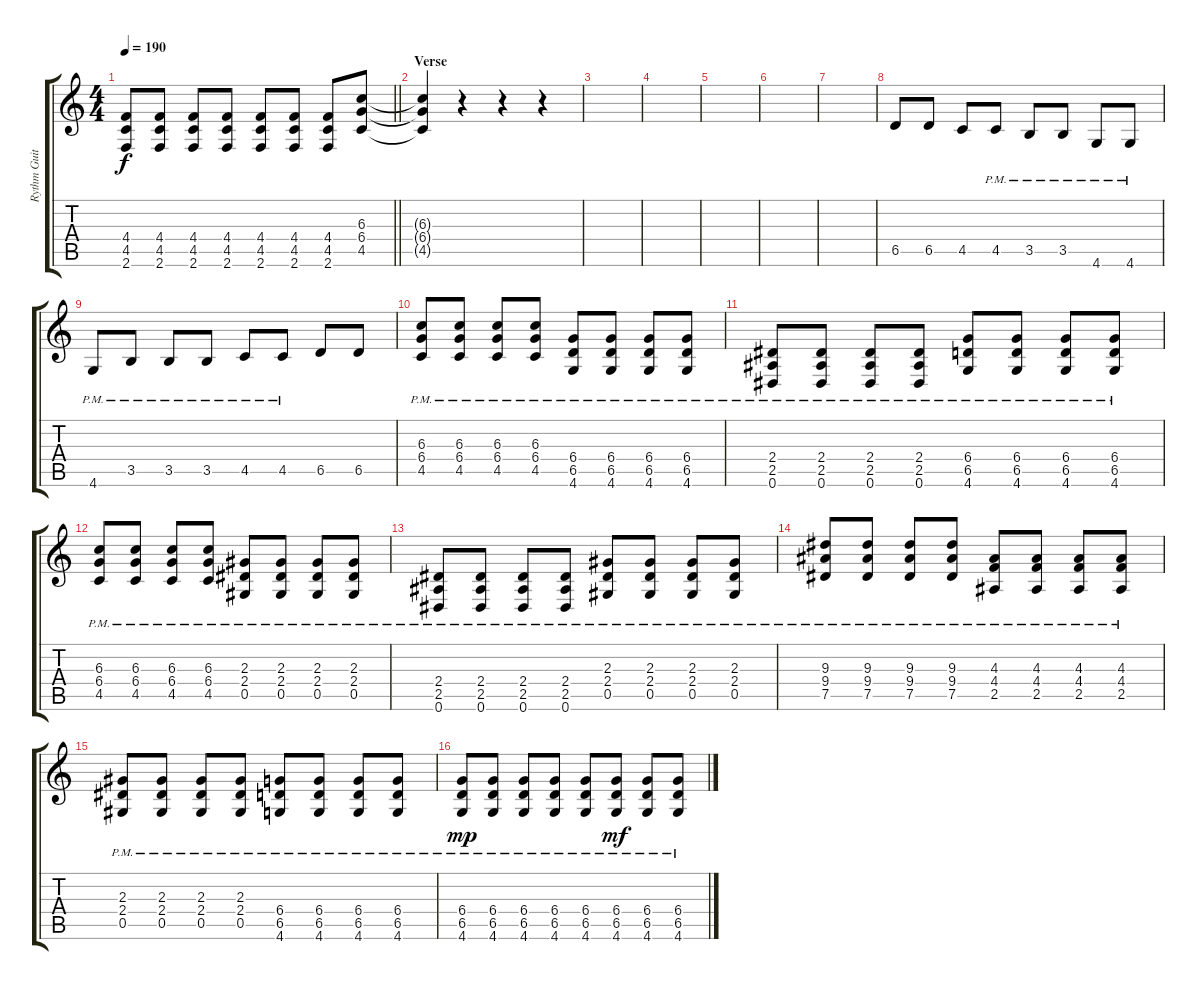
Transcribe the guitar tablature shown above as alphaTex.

\track ("Rythm Guitar A" "Rythm Guit") {instrument distortionguitar}
\staff {score tabs}
\tuning (Eb4 Bb3 Gb3 Db3 Ab2 Eb2) {hide}
\ts (4 4)
\tempo 190
\clef g2
\barLineRight lightlight
\ks c
(4.4 4.5 2.6).8{dy f} (4.4 4.5 2.6).8 (4.4 4.5 2.6).8 (4.4 4.5 2.6).8 (4.4 4.5 2.6).8 (4.4 4.5 2.6).8 (4.4 4.5 2.6).8 (6.3 6.4 4.5).8 |
\section ("" "Verse ")
(6.3{t} 6.4{t} 4.5{t}).4 r.4 r.4 r.4 |
|
|
|
|
|
6.5.8 6.5.8 4.5.8 4.5{pm}.8 3.5{pm}.8 3.5{pm}.8 4.6{pm}.8 4.6{pm}.8 |
4.6{pm}.8 3.5{pm}.8 3.5{pm}.8 3.5{pm}.8 4.5{pm}.8 4.5{pm}.8 6.5.8 6.5.8 |
(6.3{pm} 6.4{pm} 4.5{pm}).8 (6.3{pm} 6.4{pm} 4.5{pm}).8 (6.3{pm} 6.4{pm} 4.5{pm}).8 (6.3{pm} 6.4{pm} 4.5{pm}).8 (6.4{pm} 6.5{pm} 4.6{pm}).8 (6.4{pm} 6.5{pm} 4.6{pm}).8 (6.4{pm} 6.5{pm} 4.6{pm}).8 (6.4{pm} 6.5{pm} 4.6{pm}).8 |
(2.4{pm} 2.5{pm} 0.6{pm}).8 (2.4{pm} 2.5{pm} 0.6{pm}).8 (2.4{pm} 2.5{pm} 0.6{pm}).8 (2.4{pm} 2.5{pm} 0.6{pm}).8 (6.4{pm} 6.5{pm} 4.6{pm}).8 (6.4{pm} 6.5{pm} 4.6{pm}).8 (6.4{pm} 6.5{pm} 4.6{pm}).8 (6.4{pm} 6.5{pm} 4.6{pm}).8 |
(6.3{pm} 6.4{pm} 4.5{pm}).8 (6.3{pm} 6.4{pm} 4.5{pm}).8 (6.3{pm} 6.4{pm} 4.5{pm}).8 (6.3{pm} 6.4{pm} 4.5{pm}).8 (2.3{pm} 2.4{pm} 0.5{pm}).8 (2.3{pm} 2.4{pm} 0.5{pm}).8 (2.3{pm} 2.4{pm} 0.5{pm}).8 (2.3{pm} 2.4{pm} 0.5{pm}).8 |
(2.4{pm} 2.5{pm} 0.6{pm}).8 (2.4{pm} 2.5{pm} 0.6{pm}).8 (2.4{pm} 2.5{pm} 0.6{pm}).8 (2.4{pm} 2.5{pm} 0.6{pm}).8 (2.3{pm} 2.4{pm} 0.5{pm}).8 (2.3{pm} 2.4{pm} 0.5{pm}).8 (2.3{pm} 2.4{pm} 0.5{pm}).8 (2.3{pm} 2.4{pm} 0.5{pm}).8 |
(9.3{pm} 9.4{pm} 7.5{pm}).8 (9.3{pm} 9.4{pm} 7.5{pm}).8 (9.3{pm} 9.4{pm} 7.5{pm}).8 (9.3{pm} 9.4{pm} 7.5{pm}).8 (4.3{pm} 4.4{pm} 2.5{pm}).8 (4.3{pm} 4.4{pm} 2.5{pm}).8 (4.3{pm} 4.4{pm} 2.5{pm}).8 (4.3{pm} 4.4{pm} 2.5{pm}).8 |
(2.3{pm} 2.4{pm} 0.5{pm}).8 (2.3{pm} 2.4{pm} 0.5{pm}).8 (2.3{pm} 2.4{pm} 0.5{pm}).8 (2.3{pm} 2.4{pm} 0.5{pm}).8 (6.4{pm} 6.5{pm} 4.6{pm}).8 (6.4{pm} 6.5{pm} 4.6{pm}).8 (6.4{pm} 6.5{pm} 4.6{pm}).8 (6.4{pm} 6.5{pm} 4.6{pm}).8 |
(6.4{pm} 6.5{pm} 4.6{pm}).8{dy mp} (6.4{pm} 6.5{pm} 4.6{pm}).8 (6.4{pm} 6.5{pm} 4.6{pm}).8 (6.4{pm} 6.5{pm} 4.6{pm}).8 (6.4{pm} 6.5{pm} 4.6{pm}).8 (6.4{pm} 6.5{pm} 4.6{pm}).8{dy mf} (6.4{pm} 6.5{pm} 4.6{pm}).8 (6.4{pm} 6.5{pm} 4.6{pm}).8
